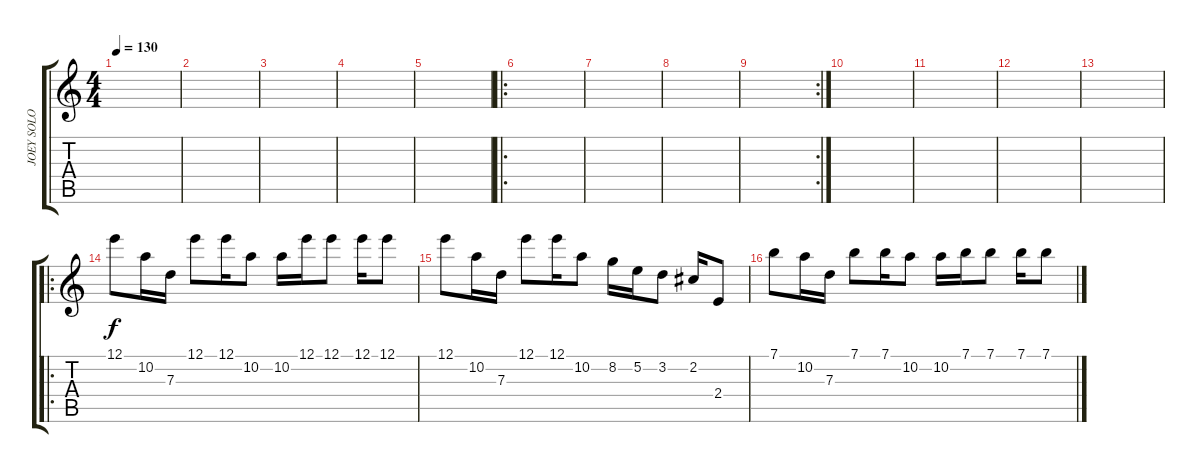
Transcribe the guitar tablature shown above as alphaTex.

\track ("JOEY SOLO OVERDR." "JOEY SOLO ") {instrument overdrivenguitar}
\staff {score tabs}
\tuning (E4 B3 G3 D3 A2 E2) {hide}
\ts (4 4)
\tempo 130
\clef g2
\ks c
|
|
|
|
|
\ro
|
|
|
\rc 2
|
|
|
|
|
\ro
12.1.8 10.2.16 7.3.16 12.1.8 12.1.16 10.2.8 10.2.16 12.1.16 12.1.8 12.1.16 12.1.8 |
12.1.8 10.2.16 7.3.16 12.1.8 12.1.16 10.2.8 8.2.16 5.2.16 3.2.8 2.2.16 2.4.8 |
7.1.8 10.2.16 7.3.16 7.1.8 7.1.16 10.2.8 10.2.16 7.1.16 7.1.8 7.1.16 7.1.8
